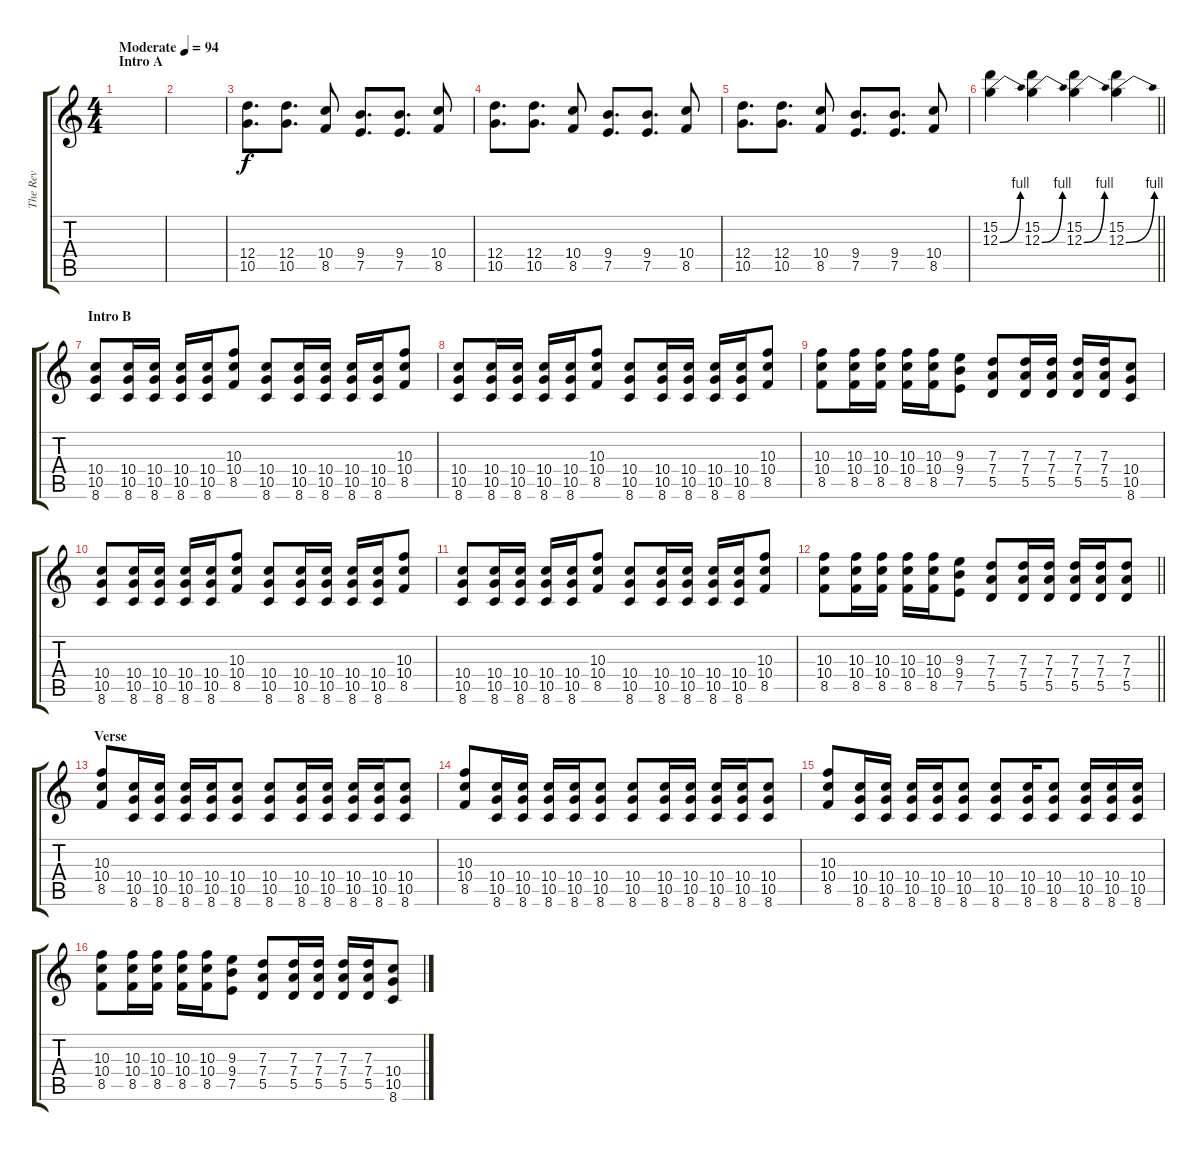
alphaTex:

\track ("The Rev" "The Rev") {instrument distortionguitar}
\staff {score tabs}
\tuning (E4 B3 G3 D3 A2 E2) {hide}
\ts (4 4)
\section ("" "Intro A")
\tempo (94 "Moderate")
\clef g2
\ks c
|
|
(12.4 10.5).8{d} (12.4 10.5).8{d} (10.4 8.5).8 (9.4 7.5).8{d} (9.4 7.5).8{d} (10.4 8.5).8 |
(12.4 10.5).8{d} (12.4 10.5).8{d} (10.4 8.5).8 (9.4 7.5).8{d} (9.4 7.5).8{d} (10.4 8.5).8 |
(12.4 10.5).8{d} (12.4 10.5).8{d} (10.4 8.5).8 (9.4 7.5).8{d} (9.4 7.5).8{d} (10.4 8.5).8 |
\barLineRight lightlight
(15.2 12.3{be (bend 0 0 60 4)}).4 (15.2 12.3{be (bend 0 0 60 4)}).4 (15.2 12.3{be (bend 0 0 60 4)}).4 (15.2 12.3{be (bend 0 0 60 4)}).4 |
\section ("" "Intro B")
(10.4 10.5 8.6).8 (10.4 10.5 8.6).16 (10.4 10.5 8.6).16 (10.4 10.5 8.6).16 (10.4 10.5 8.6).16 (10.3 10.4 8.5).8 (10.4 10.5 8.6).8 (10.4 10.5 8.6).16 (10.4 10.5 8.6).16 (10.4 10.5 8.6).16 (10.4 10.5 8.6).16 (10.3 10.4 8.5).8 |
(10.4 10.5 8.6).8 (10.4 10.5 8.6).16 (10.4 10.5 8.6).16 (10.4 10.5 8.6).16 (10.4 10.5 8.6).16 (10.3 10.4 8.5).8 (10.4 10.5 8.6).8 (10.4 10.5 8.6).16 (10.4 10.5 8.6).16 (10.4 10.5 8.6).16 (10.4 10.5 8.6).16 (10.3 10.4 8.5).8 |
(10.3 10.4 8.5).8 (10.3 10.4 8.5).16 (10.3 10.4 8.5).16 (10.3 10.4 8.5).16 (10.3 10.4 8.5).16 (9.3 9.4 7.5).8 (7.3 7.4 5.5).8 (7.3 7.4 5.5).16 (7.3 7.4 5.5).16 (7.3 7.4 5.5).16 (7.3 7.4 5.5).16 (10.4 10.5 8.6).8 |
(10.4 10.5 8.6).8 (10.4 10.5 8.6).16 (10.4 10.5 8.6).16 (10.4 10.5 8.6).16 (10.4 10.5 8.6).16 (10.3 10.4 8.5).8 (10.4 10.5 8.6).8 (10.4 10.5 8.6).16 (10.4 10.5 8.6).16 (10.4 10.5 8.6).16 (10.4 10.5 8.6).16 (10.3 10.4 8.5).8 |
(10.4 10.5 8.6).8 (10.4 10.5 8.6).16 (10.4 10.5 8.6).16 (10.4 10.5 8.6).16 (10.4 10.5 8.6).16 (10.3 10.4 8.5).8 (10.4 10.5 8.6).8 (10.4 10.5 8.6).16 (10.4 10.5 8.6).16 (10.4 10.5 8.6).16 (10.4 10.5 8.6).16 (10.3 10.4 8.5).8 |
\barLineRight lightlight
(10.3 10.4 8.5).8 (10.3 10.4 8.5).16 (10.3 10.4 8.5).16 (10.3 10.4 8.5).16 (10.3 10.4 8.5).16 (9.3 9.4 7.5).8 (7.3 7.4 5.5).8 (7.3 7.4 5.5).16 (7.3 7.4 5.5).16 (7.3 7.4 5.5).16 (7.3 7.4 5.5).16 (7.3 7.4 5.5).8 |
\section ("" "Verse")
(10.3 10.4 8.5).8 (10.4 10.5 8.6).16 (10.4 10.5 8.6).16 (10.4 10.5 8.6).16 (10.4 10.5 8.6).16 (10.4 10.5 8.6).8 (10.4 10.5 8.6).8 (10.4 10.5 8.6).16 (10.4 10.5 8.6).16 (10.4 10.5 8.6).16 (10.4 10.5 8.6).16 (10.4 10.5 8.6).8 |
(10.3 10.4 8.5).8 (10.4 10.5 8.6).16 (10.4 10.5 8.6).16 (10.4 10.5 8.6).16 (10.4 10.5 8.6).16 (10.4 10.5 8.6).8 (10.4 10.5 8.6).8 (10.4 10.5 8.6).16 (10.4 10.5 8.6).16 (10.4 10.5 8.6).16 (10.4 10.5 8.6).16 (10.4 10.5 8.6).8 |
(10.3 10.4 8.5).8 (10.4 10.5 8.6).16 (10.4 10.5 8.6).16 (10.4 10.5 8.6).16 (10.4 10.5 8.6).16 (10.4 10.5 8.6).8 (10.4 10.5 8.6).8 (10.4 10.5 8.6).16 (10.4 10.5 8.6).8 (10.4 10.5 8.6).16 (10.4 10.5 8.6).16 (10.4 10.5 8.6).16 |
(10.3 10.4 8.5).8 (10.3 10.4 8.5).16 (10.3 10.4 8.5).16 (10.3 10.4 8.5).16 (10.3 10.4 8.5).16 (9.3 9.4 7.5).8 (7.3 7.4 5.5).8 (7.3 7.4 5.5).16 (7.3 7.4 5.5).16 (7.3 7.4 5.5).16 (7.3 7.4 5.5).16 (10.4 10.5 8.6).8
